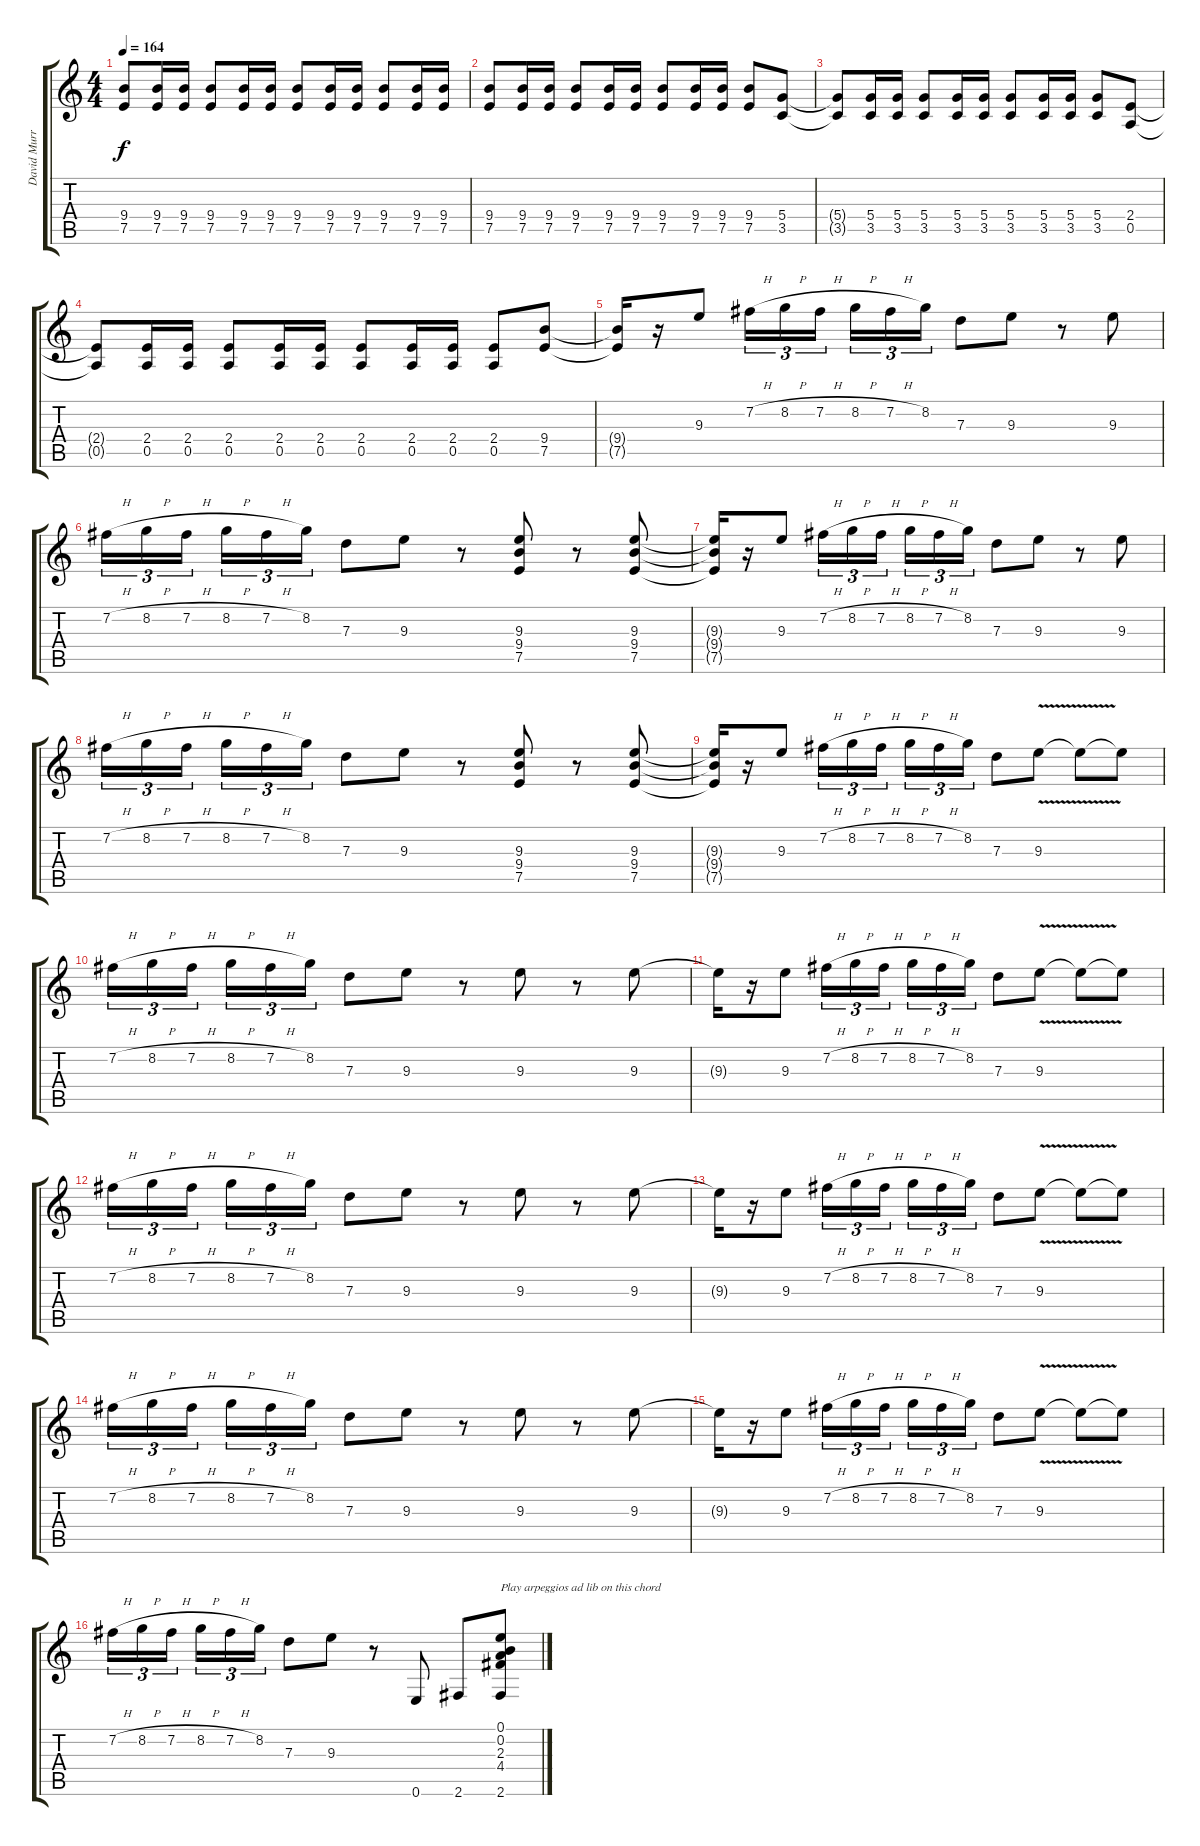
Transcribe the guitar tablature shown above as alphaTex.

\track ("David Murray (Guitar 2)" "David Murr") {instrument distortionguitar}
\staff {score tabs}
\tuning (E4 B3 G3 D3 A2 E2) {hide}
\ts (4 4)
\tempo 164
\clef g2
\ks c
(9.4{t} 7.5{t}).8{dy f} (9.4 7.5).16 (9.4 7.5).16 (9.4 7.5).8 (9.4 7.5).16 (9.4 7.5).16 (9.4 7.5).8 (9.4 7.5).16 (9.4 7.5).16 (9.4 7.5).8 (9.4 7.5).16 (9.4 7.5).16 |
(9.4 7.5).8 (9.4 7.5).16 (9.4 7.5).16 (9.4 7.5).8 (9.4 7.5).16 (9.4 7.5).16 (9.4 7.5).8 (9.4 7.5).16 (9.4 7.5).16 (9.4 7.5).8 (5.4 3.5).8 |
(5.4{t} 3.5{t}).8 (5.4 3.5).16 (5.4 3.5).16 (5.4 3.5).8 (5.4 3.5).16 (5.4 3.5).16 (5.4 3.5).8 (5.4 3.5).16 (5.4 3.5).16 (5.4 3.5).8 (2.4 0.5).8 |
(2.4{t} 0.5{t}).8 (2.4 0.5).16 (2.4 0.5).16 (2.4 0.5).8 (2.4 0.5).16 (2.4 0.5).16 (2.4 0.5).8 (2.4 0.5).16 (2.4 0.5).16 (2.4 0.5).8 (9.4 7.5).8 |
(9.4{t} 7.5{t}).16 r.16 9.3.8 7.2{h}.16{tu (3 2)} 8.2{h}.16{tu (3 2)} 7.2{h}.16{tu (3 2) beam splitsecondary} 8.2{h}.16{tu (3 2)} 7.2{h}.16{tu (3 2)} 8.2.16{tu (3 2)} 7.3.8 9.3.8 r.8 9.3.8 |
7.2{h}.16{tu (3 2)} 8.2{h}.16{tu (3 2)} 7.2{h}.16{tu (3 2) beam splitsecondary} 8.2{h}.16{tu (3 2)} 7.2{h}.16{tu (3 2)} 8.2.16{tu (3 2)} 7.3.8 9.3.8 r.8 (9.3 9.4 7.5).8 r.8 (9.3 9.4 7.5).8 |
(9.3{t} 9.4{t} 7.5{t}).16 r.16 9.3.8 7.2{h}.16{tu (3 2)} 8.2{h}.16{tu (3 2)} 7.2{h}.16{tu (3 2) beam splitsecondary} 8.2{h}.16{tu (3 2)} 7.2{h}.16{tu (3 2)} 8.2.16{tu (3 2)} 7.3.8 9.3.8 r.8 9.3.8 |
7.2{h}.16{tu (3 2)} 8.2{h}.16{tu (3 2)} 7.2{h}.16{tu (3 2) beam splitsecondary} 8.2{h}.16{tu (3 2)} 7.2{h}.16{tu (3 2)} 8.2.16{tu (3 2)} 7.3.8 9.3.8 r.8 (9.3 9.4 7.5).8 r.8 (9.3 9.4 7.5).8 |
(9.3{t} 9.4{t} 7.5{t}).16 r.16 9.3.8 7.2{h}.16{tu (3 2)} 8.2{h}.16{tu (3 2)} 7.2{h}.16{tu (3 2) beam splitsecondary} 8.2{h}.16{tu (3 2)} 7.2{h}.16{tu (3 2)} 8.2.16{tu (3 2)} 7.3.8 9.3{v}.8 9.3{t}.8 9.3{t}.8 |
7.2{h}.16{tu (3 2)} 8.2{h}.16{tu (3 2)} 7.2{h}.16{tu (3 2) beam splitsecondary} 8.2{h}.16{tu (3 2)} 7.2{h}.16{tu (3 2)} 8.2.16{tu (3 2)} 7.3.8 9.3.8 r.8 9.3.8 r.8 9.3.8 |
9.3{t}.16 r.16 9.3.8 7.2{h}.16{tu (3 2)} 8.2{h}.16{tu (3 2)} 7.2{h}.16{tu (3 2) beam splitsecondary} 8.2{h}.16{tu (3 2)} 7.2{h}.16{tu (3 2)} 8.2.16{tu (3 2)} 7.3.8 9.3{v}.8 9.3{t}.8 9.3{t}.8 |
7.2{h}.16{tu (3 2)} 8.2{h}.16{tu (3 2)} 7.2{h}.16{tu (3 2) beam splitsecondary} 8.2{h}.16{tu (3 2)} 7.2{h}.16{tu (3 2)} 8.2.16{tu (3 2)} 7.3.8 9.3.8 r.8 9.3.8 r.8 9.3.8 |
9.3{t}.16 r.16 9.3.8 7.2{h}.16{tu (3 2)} 8.2{h}.16{tu (3 2)} 7.2{h}.16{tu (3 2) beam splitsecondary} 8.2{h}.16{tu (3 2)} 7.2{h}.16{tu (3 2)} 8.2.16{tu (3 2)} 7.3.8 9.3{v}.8 9.3{t}.8 9.3{t}.8 |
7.2{h}.16{tu (3 2)} 8.2{h}.16{tu (3 2)} 7.2{h}.16{tu (3 2) beam splitsecondary} 8.2{h}.16{tu (3 2)} 7.2{h}.16{tu (3 2)} 8.2.16{tu (3 2)} 7.3.8 9.3.8 r.8 9.3.8 r.8 9.3.8 |
9.3{t}.16 r.16 9.3.8 7.2{h}.16{tu (3 2)} 8.2{h}.16{tu (3 2)} 7.2{h}.16{tu (3 2) beam splitsecondary} 8.2{h}.16{tu (3 2)} 7.2{h}.16{tu (3 2)} 8.2.16{tu (3 2)} 7.3.8 9.3{v}.8 9.3{t}.8 9.3{t}.8 |
7.2{h}.16{tu (3 2)} 8.2{h}.16{tu (3 2)} 7.2{h}.16{tu (3 2) beam splitsecondary} 8.2{h}.16{tu (3 2)} 7.2{h}.16{tu (3 2)} 8.2.16{tu (3 2)} 7.3.8 9.3.8 r.8 0.6.8 2.6.8 (0.1 0.2 2.3 4.4 2.6).8{txt "Play arpeggios ad lib on this chord"}
